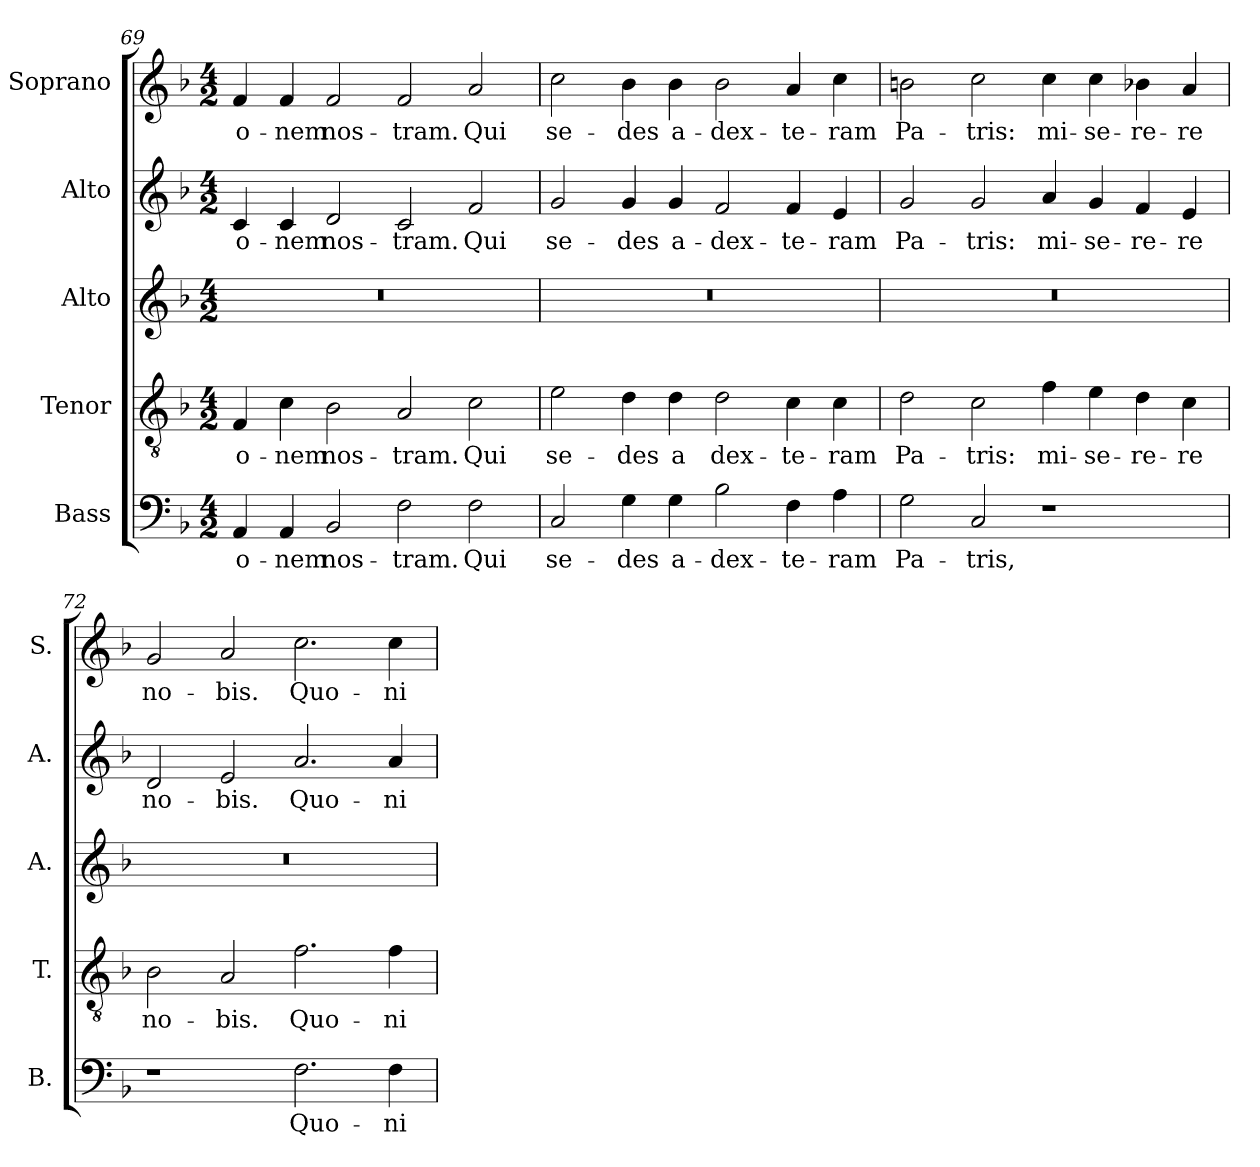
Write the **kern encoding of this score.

**kern	**text	**kern	**text	**kern	**kern	**text	**kern	**text
*part5	*part5	*part4	*part4	*part3	*part2	*part2	*part1	*part1
*staff5	*staff5	*staff4	*staff4	*staff3	*staff2	*staff2	*staff1	*staff1
*I"Bass	*	*I"Tenor	*	*I"Alto	*I"Alto	*	*I"Soprano	*
*I'B.	*	*I'T.	*	*I'A.	*I'A.	*	*I'S.	*
!!LO:LB:g=z
*clefF4	*	*clefGv2	*	*clefG2	*clefG2	*	*clefG2	*
*	*	*ITrd7c12	*	*	*	*	*	*
*k[b-]	*	*k[b-]	*	*k[b-]	*k[b-]	*	*k[b-]	*
*F:	*	*F:	*	*F:	*F:	*	*F:	*
*M4/2	*	*M4/2	*	*M4/2	*M4/2	*	*M4/2	*
=69	=69	=69	=69	=69	=69	=69	=69	=69
!	!LO:LY:b:color=#000000	!	!	!	!	!	!	!
!	!	!	!LO:LY:b:color=#000000	!LO:N:vis=1	!	!	!	!
!	!	!	!	!	!	!LO:LY:b:color=#000000	!	!
!	!	!	!	!	!	!	!	!LO:LY:b:color=#000000
4AAi/	-o-	4FFi/	-o-	0r	4ci/	-o-	4fi/	-o-
!	!LO:LY:b:color=#000000	!	!	!	!	!	!	!
!	!	!	!LO:LY:b:color=#000000	!	!	!	!	!
!	!	!	!	!	!	!LO:LY:b:color=#000000	!	!
!	!	!	!	!	!	!	!	!LO:LY:b:color=#000000
4AAi/	-nem	4Ci\	-nem	.	4ci/	-nem	4fi/	-nem
!	!LO:LY:b:color=#000000	!	!	!	!	!	!	!
!	!	!	!LO:LY:b:color=#000000	!	!	!	!	!
!	!	!	!	!	!	!LO:LY:b:color=#000000	!	!
!	!	!	!	!	!	!	!	!LO:LY:b:color=#000000
2BB-i/	nos-	2BB-i\	nos-	.	2di/	nos-	2fi/	nos-
!	!LO:LY:b:color=#000000	!	!	!	!	!	!	!
!	!	!	!LO:LY:b:color=#000000	!	!	!	!	!
!	!	!	!	!	!	!LO:LY:b:color=#000000	!	!
!	!	!	!	!	!	!	!	!LO:LY:b:color=#000000
2Fi\	-tram.	2AAi/	-tram.	.	2ci/	-tram.	2fi/	-tram.
!	!LO:LY:b:color=#000000	!	!	!	!	!	!	!
!	!	!	!LO:LY:b:color=#000000	!	!	!	!	!
!	!	!	!	!	!	!LO:LY:b:color=#000000	!	!
!	!	!	!	!	!	!	!	!LO:LY:b:color=#000000
2Fi\	Qui	2Ci\	Qui	.	2fi/	Qui	2ai/	Qui
=70	=70	=70	=70	=70	=70	=70	=70	=70
!	!LO:LY:b:color=#000000	!	!	!	!	!	!	!
!	!	!	!LO:LY:b:color=#000000	!LO:N:vis=1	!	!	!	!
!	!	!	!	!	!	!LO:LY:b:color=#000000	!	!
!	!	!	!	!	!	!	!	!LO:LY:b:color=#000000
2Ci/	se-	2Ei\	se-	0r	2gi/	se-	2cci\	se-
!	!LO:LY:b:color=#000000	!	!	!	!	!	!	!
!	!	!	!LO:LY:b:color=#000000	!	!	!	!	!
!	!	!	!	!	!	!LO:LY:b:color=#000000	!	!
!	!	!	!	!	!	!	!	!LO:LY:b:color=#000000
4Gi\	-des	4Di\	-des	.	4gi/	-des	4b-i\	-des
!	!LO:LY:b:color=#000000	!	!	!	!	!	!	!
!	!	!	!LO:LY:b:color=#000000	!	!	!	!	!
!	!	!	!	!	!	!LO:LY:b:color=#000000	!	!
!	!	!	!	!	!	!	!	!LO:LY:b:color=#000000
4Gi\	a-	4Di\	a	.	4gi/	a-	4b-i\	a-
!	!LO:LY:b:color=#000000	!	!	!	!	!	!	!
!	!	!	!LO:LY:b:color=#000000	!	!	!	!	!
!	!	!	!	!	!	!LO:LY:b:color=#000000	!	!
!	!	!	!	!	!	!	!	!LO:LY:b:color=#000000
2B-i\	-dex-	2Di\	dex-	.	2fi/	-dex-	2b-i\	-dex-
!	!LO:LY:b:color=#000000	!	!	!	!	!	!	!
!	!	!	!LO:LY:b:color=#000000	!	!	!	!	!
!	!	!	!	!	!	!LO:LY:b:color=#000000	!	!
!	!	!	!	!	!	!	!	!LO:LY:b:color=#000000
4Fi\	-te-	4Ci\	-te-	.	4fi/	-te-	4ai/	-te-
!	!LO:LY:b:color=#000000	!	!	!	!	!	!	!
!	!	!	!LO:LY:b:color=#000000	!	!	!	!	!
!	!	!	!	!	!	!LO:LY:b:color=#000000	!	!
!	!	!	!	!	!	!	!	!LO:LY:b:color=#000000
4Ai\	-ram	4Ci\	-ram	.	4ei/	-ram	4cci\	-ram
=71	=71	=71	=71	=71	=71	=71	=71	=71
!	!LO:LY:b:color=#000000	!	!	!	!	!	!	!
!	!	!	!LO:LY:b:color=#000000	!LO:N:vis=1	!	!	!	!
!	!	!	!	!	!	!LO:LY:b:color=#000000	!	!
!	!	!	!	!	!	!	!	!LO:LY:b:color=#000000
2Gi\	Pa-	2Di\	Pa-	0r	2gi/	Pa-	2bni\	Pa-
!	!LO:LY:b:color=#000000	!	!	!	!	!	!	!
!	!	!	!LO:LY:b:color=#000000	!	!	!	!	!
!	!	!	!	!	!	!LO:LY:b:color=#000000	!	!
!	!	!	!	!	!	!	!	!LO:LY:b:color=#000000
2Ci/	-tris,	2Ci\	-tris:	.	2gi/	-tris:	2cci\	-tris:
!	!	!	!LO:LY:b:color=#000000	!	!	!	!	!
!	!	!	!	!	!	!LO:LY:b:color=#000000	!	!
!	!	!	!	!	!	!	!	!LO:LY:b:color=#000000
1r	.	4Fi\	mi-	.	4ai/	mi-	4cci\	mi-
!	!	!	!LO:LY:b:color=#000000	!	!	!	!	!
!	!	!	!	!	!	!LO:LY:b:color=#000000	!	!
!	!	!	!	!	!	!	!	!LO:LY:b:color=#000000
.	.	4Ei\	-se-	.	4gi/	-se-	4cci\	-se-
!	!	!	!LO:LY:b:color=#000000	!	!	!	!	!
!	!	!	!	!	!	!LO:LY:b:color=#000000	!	!
!	!	!	!	!	!	!	!	!LO:LY:b:color=#000000
.	.	4Di\	-re-	.	4fi/	-re-	4b-Xi\	-re-
!	!	!	!LO:LY:b:color=#000000	!	!	!	!	!
!	!	!	!	!	!	!LO:LY:b:color=#000000	!	!
!	!	!	!	!	!	!	!	!LO:LY:b:color=#000000
.	.	4Ci\	-re	.	4ei/	-re	4ai/	-re
=72	=72	=72	=72	=72	=72	=72	=72	=72
!	!	!	!LO:LY:b:color=#000000	!LO:N:vis=1	!	!	!	!
!	!	!	!	!	!	!LO:LY:b:color=#000000	!	!
!	!	!	!	!	!	!	!	!LO:LY:b:color=#000000
1r	.	2BB-i\	no-	0r	2di/	no-	2gi/	no-
!	!	!	!LO:LY:b:color=#000000	!	!	!	!	!
!	!	!	!	!	!	!LO:LY:b:color=#000000	!	!
!	!	!	!	!	!	!	!	!LO:LY:b:color=#000000
.	.	2AAi/	-bis.	.	2ei/	-bis.	2ai/	-bis.
!	!LO:LY:b:color=#000000	!	!	!	!	!	!	!
!	!	!	!LO:LY:b:color=#000000	!	!	!	!	!
!	!	!	!	!	!	!LO:LY:b:color=#000000	!	!
!	!	!	!	!	!	!	!	!LO:LY:b:color=#000000
2.Fi\	Quo-	2.Fi\	Quo-	.	2.ai/	Quo-	2.cci\	Quo-
!	!LO:LY:b:color=#000000	!	!	!	!	!	!	!
!	!	!	!LO:LY:b:color=#000000	!	!	!	!	!
!	!	!	!	!	!	!LO:LY:b:color=#000000	!	!
!	!	!	!	!	!	!	!	!LO:LY:b:color=#000000
4Fi\	-ni-	4Fi\	-ni-	.	4ai/	-ni-	4cci\	-ni-
=	=	=	=	=	=	=	=	=
*-	*-	*-	*-	*-	*-	*-	*-	*-
